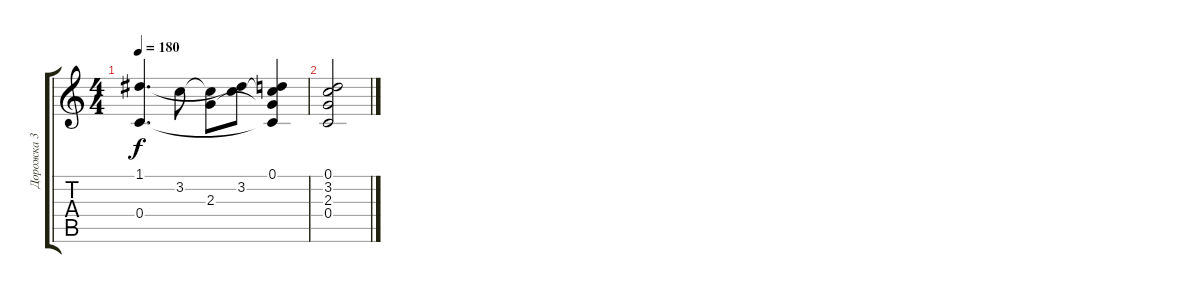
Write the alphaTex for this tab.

\track ("Дорожка 3" "Дорожка 3") {instrument acousticguitarsteel}
\staff {score tabs}
\tuning (D4 A3 F3 C3 G2 D2) {hide}
\ts (4 4)
\tempo 180
\clef g2
\ks c
(1.1 0.4).4{d dy f} 3.2.8 (3.2{t} 2.3).8 (1.1{t} 3.2).8 (0.1 3.2{t} 2.3{t} 0.4{t}).4 |
(0.1 3.2 2.3 0.4).2
